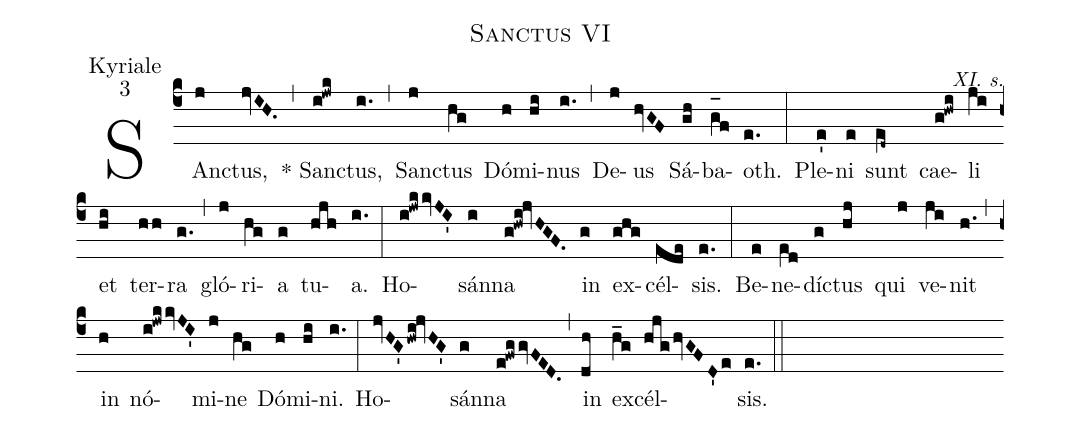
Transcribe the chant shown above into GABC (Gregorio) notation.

name:Sanctus VI;
office-part:Kyriale;
mode:3;
commentary:XI. s.;
%%
(c4) SAn(j)ctus,(jvIH.) (,) * San(i!jwk)ctus,(i.) (,) San(j)ctus(hg) Dó(h)mi(hi)nus(i.) (,) De(j)us(hvGF) Sá(gh)ba(g_[oh:h]f)oth.(e.) (:) Ple(e')ni(e) sunt(e[ll:1]d~) cae(g!hwi)li(ji) et(hi) ter(hh)ra(g.) (,) gló(j)ri(hg)a(g) tu(hjh)a.(i.) (:) Ho(i!jwkkvJI')sán(i)na(g!hwi!jvHGF.) in(g) ex(ghg)cél(ede)sis.(e.) (:) Be(e)ne(e[ll:1]d)dí(g)ctus(hj) qui(j) ve(ji)nit(h.) (,) in(h) nó(i!jwkkvJI')mi(j)ne(hg) Dó(h)mi(hi)ni.(i.) (:) Ho(jvHG'hwi!jvHG')sán(g)na(e!fwggvFED.) (,) in(dh) ex(h_g)cél(hjghvGFD'e)sis.(e.) (::)
